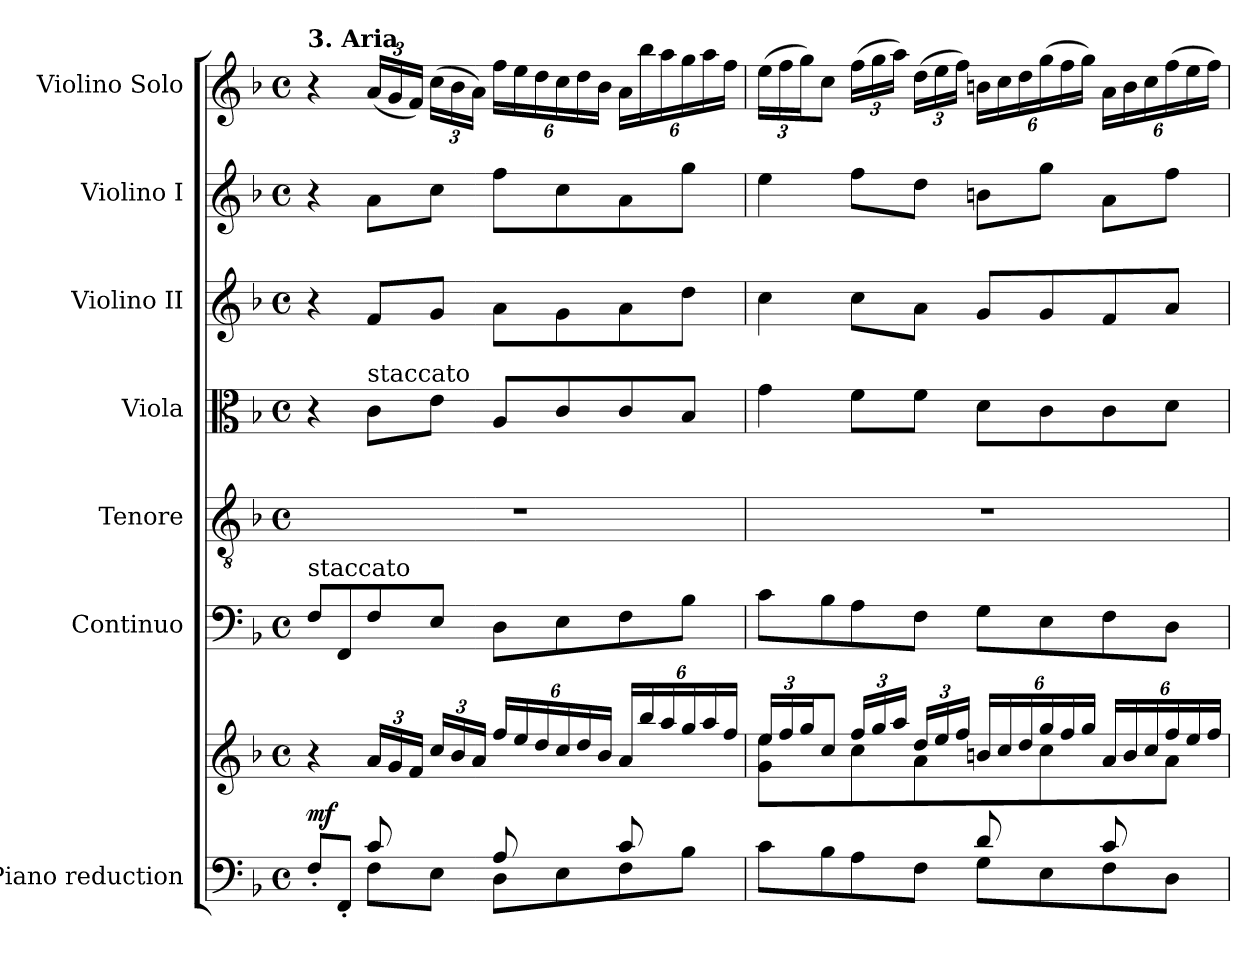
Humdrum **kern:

**kern	**kern	**dynam	**kern	**kern	**kern	**kern	**kern	**kern
*part7	*part7	*part7	*part6	*part5	*part4	*part3	*part2	*part1
*staff8	*staff7	*staff7/8	*staff6	*staff5	*staff4	*staff3	*staff2	*staff1
*I"Piano reduction	*	*	*I"Continuo	*I"Tenore	*I"Viola	*I"Violino II	*I"Violino I	*I"Violino Solo
*I'Pno	*	*	*	*	*	*	*	*I'Vln
*clefF4	*clefG2	*	*clefF4	*clefGv2	*clefC3	*clefG2	*clefG2	*clefG2
*k[b-]	*k[b-]	*	*k[b-]	*k[b-]	*k[b-]	*k[b-]	*k[b-]	*k[b-]
*M4/4	*M4/4	*	*M4/4	*M4/4	*M4/4	*M4/4	*M4/4	*M4/4
*met(c)	*met(c)	*	*met(c)	*met(c)	*met(c)	*met(c)	*met(c)	*met(c)
=1	=1	=1	=1	=1	=1	=1	=1	=1
*^	*^	*	*	*	*	*	*	*
!	!	!	!	!	!	!	!	!	!	!LO:TX:a:B:t=3. Aria
!	!	!	!	!	!LO:TX:a:t=staccato	!	!	!	!	!
!	!	!	!	!LO:DY:b	!	!	!	!	!	!
4ryy	8F'/L	4r	4ryy	mf	8F/L	1r	4r	4r	4r	4r
.	8FF'/J	.	.	.	8FF/	.	.	.	.	.
*	*	*Xbrackettup	*	*	*	*	*	*	*	*Xbrackettup
!	!	!	!	!	!	!	!LO:TX:a:t=staccato	!	!	!
8c/L	8F\L	24a/LL	8ryy	.	8F/	.	8c\L	8f/L	8a\L	(<24a/LL
.	.	24g/	.	.	.	.	.	.	.	24g/
.	.	24f/JJ	.	.	.	.	.	.	.	24f/JJ)
8ryy	8E\J	24cc/LL	8g\J	.	8E/J	.	8e\J	8g/J	8cc\J	(>24cc\LL
.	.	24b-/	.	.	.	.	.	.	.	24b-\
.	.	24a/JJ	.	.	.	.	.	.	.	24a\JJ)
8A/L	8D\L	24ff/LL	8ryy	.	8D\L	.	8A/L	8a\L	8ff\L	24ff\LL
.	.	24ee/	.	.	.	.	.	.	.	24ee\
.	.	24dd/	.	.	.	.	.	.	.	24dd\
8ryy	8E\	24cc/	8g\	.	8E\	.	8c/	8g\	8cc\	24cc\
.	.	24dd/	.	.	.	.	.	.	.	24dd\
.	.	24b-/JJ	.	.	.	.	.	.	.	24b-\JJ
8c/	8F\	24a/LL	8ryy	.	8F\	.	8c/	8a\	8a\	24a\LL
.	.	24bb-/	.	.	.	.	.	.	.	24bb-\
.	.	24aa/	.	.	.	.	.	.	.	24aa\
8ryy	8B-\J	24gg/	8dd\J	.	8B-\J	.	8B-/J	8dd\J	8gg\J	24gg\
.	.	24aa/	.	.	.	.	.	.	.	24aa\
.	.	24ff/JJ	.	.	.	.	.	.	.	24ff\JJ
=2	=2	=2	=2	=2	=2	=2	=2	=2	=2	=2
2ryy	8c\L	24ee/LL	4g\ 4ee\	.	8c\L	1r	4g\	4cc\	4ee\	(>24ee\LL
.	.	24ff/	.	.	.	.	.	.	.	24ff\
.	.	24gg/J	.	.	.	.	.	.	.	24gg\J)
.	8B-\	8cc/J	.	.	8B-\	.	.	.	.	8cc\J
.	8A\	24ff/LL	8cc\L	.	8A\	.	8f\L	8cc\L	8ff\L	(>24ff\LL
.	.	24gg/	.	.	.	.	.	.	.	24gg\
.	.	24aa/JJ	.	.	.	.	.	.	.	24aa\JJ)
.	8F\J	24dd/LL	8a\J	.	8F\J	.	8f\J	8a\J	8dd\J	(>24dd\LL
.	.	24ee/	.	.	.	.	.	.	.	24ee\
.	.	24ff/JJ	.	.	.	.	.	.	.	24ff\JJ)
8d/L	8G\L	24bn/LL	8ryy	.	8G\L	.	8d\L	8g/L	8bn\L	24bn\LL
.	.	24cc/	.	.	.	.	.	.	.	24cc\
.	.	24dd/	.	.	.	.	.	.	.	24dd\
8ryy	8E\	24gg/	8cc\	.	8E\	.	8c\	8g/	8gg\J	(>24gg\
.	.	24ff/	.	.	.	.	.	.	.	24ff\
.	.	24gg/JJ	.	.	.	.	.	.	.	24gg\JJ)
8c/	8F\	24a/LL	8ryy	.	8F\	.	8c\	8f/	8a\L	24a\LL
.	.	24b/	.	.	.	.	.	.	.	24b\
.	.	24cc/	.	.	.	.	.	.	.	24cc\
8ryy	8D\J	24ff/	8a\J	.	8D\J	.	8d\J	8a/J	8ff\J	(>24ff\
.	.	24ee/	.	.	.	.	.	.	.	24ee\
.	.	24ff/JJ	.	.	.	.	.	.	.	24ff\JJ)
*v	*v	*	*	*	*	*	*	*	*	*
*	*v	*v	*	*	*	*	*	*	*
=	=	=	=	=	=	=	=	=
*-	*-	*-	*-	*-	*-	*-	*-	*-
